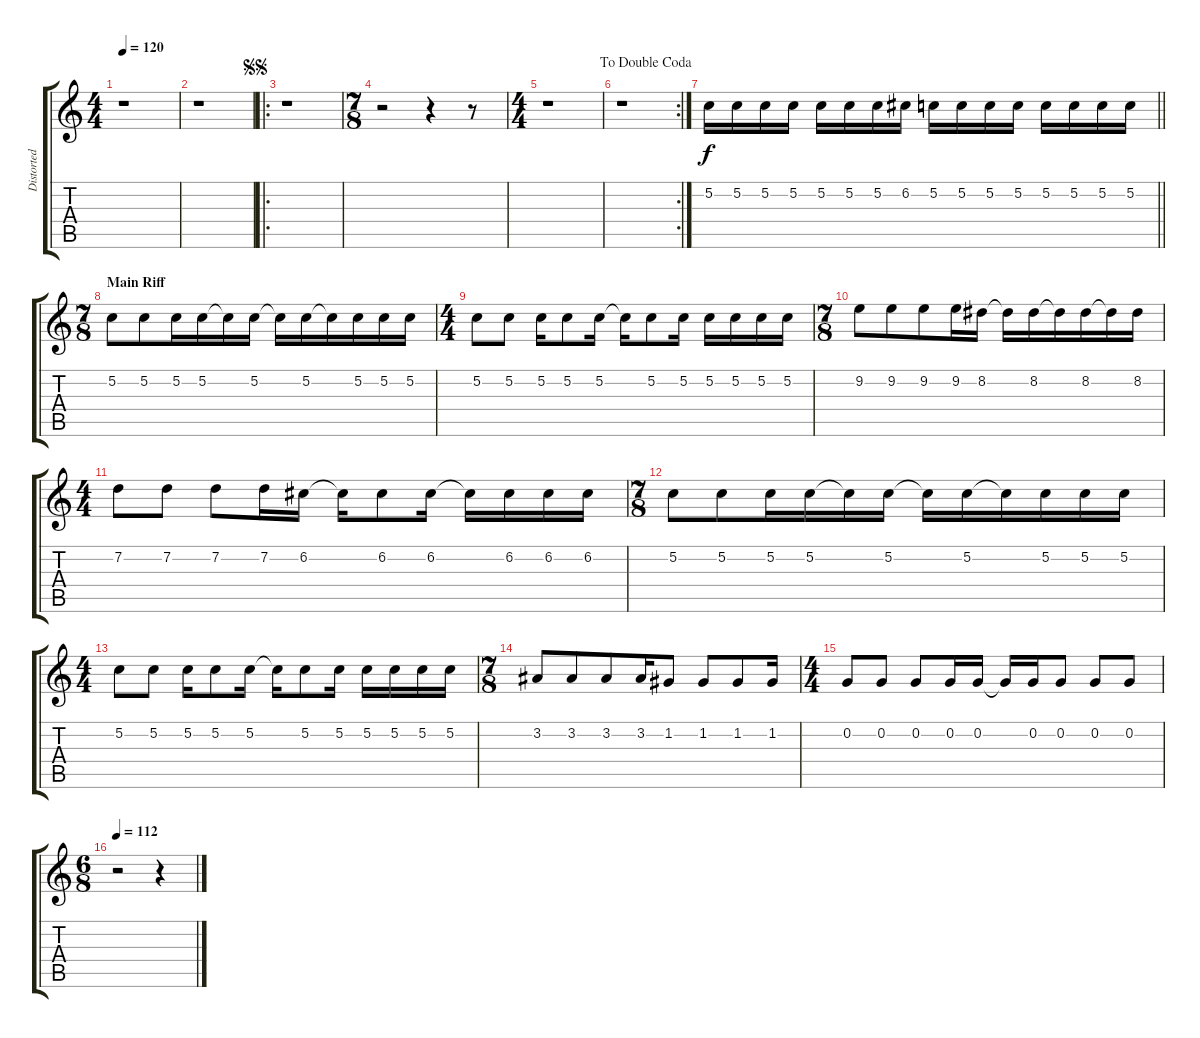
\track ("Distorted Lead" "Distorted ") {instrument distortionguitar}
\staff {score tabs}
\tuning (C4 G3 Eb3 Bb2 F2 C2) {hide}
\ts (4 4)
\tempo 120
\clef g2
\ks c
r.1{dy f instrument distortionguitar} |
r.1 |
\ro
\jump segnosegno
r.1 |
\ts (7 8)
r.2 r.4 r.8 |
\ts (4 4)
r.1 |
\rc 2
\jump dadoublecoda
r.1 |
\barLineRight lightlight
5.2.16 5.2.16 5.2.16 5.2.16 5.2.16 5.2.16 5.2.16 6.2.16 5.2.16 5.2.16 5.2.16 5.2.16 5.2.16 5.2.16 5.2.16 5.2.16 |
\ts (7 8)
\section ("" "Main Riff")
5.2.8 5.2.8 5.2.16 5.2.16 5.2{t}.16 5.2.16 5.2{t}.16 5.2.16 5.2{t}.16 5.2.16 5.2.16 5.2.16 |
\ts (4 4)
5.2.8 5.2.8 5.2.16 5.2.8 5.2.16 5.2{t}.16 5.2.8 5.2.16 5.2.16 5.2.16 5.2.16 5.2.16 |
\ts (7 8)
9.2.8 9.2.8 9.2.8 9.2.16 8.2.16 8.2{t}.16 8.2.16 8.2{t}.16 8.2.16 8.2{t}.16 8.2.16 |
\ts (4 4)
7.2.8 7.2.8 7.2.8 7.2.16 6.2.16 6.2{t}.16 6.2.8 6.2.16 6.2{t}.16 6.2.16 6.2.16 6.2.16 |
\ts (7 8)
5.2.8 5.2.8 5.2.16 5.2.16 5.2{t}.16 5.2.16 5.2{t}.16 5.2.16 5.2{t}.16 5.2.16 5.2.16 5.2.16 |
\ts (4 4)
5.2.8 5.2.8 5.2.16 5.2.8 5.2.16 5.2{t}.16 5.2.8 5.2.16 5.2.16 5.2.16 5.2.16 5.2.16 |
\ts (7 8)
3.2.8 3.2.8 3.2.8 3.2.16 1.2.8 1.2.8 1.2.8 1.2.16 |
\ts (4 4)
0.2.8 0.2.8 0.2.8 0.2.16 0.2.16 0.2{t}.16 0.2.16 0.2.8 0.2.8 0.2.8 |
\ts (6 8)
\tempo 112
r.2 r.4
